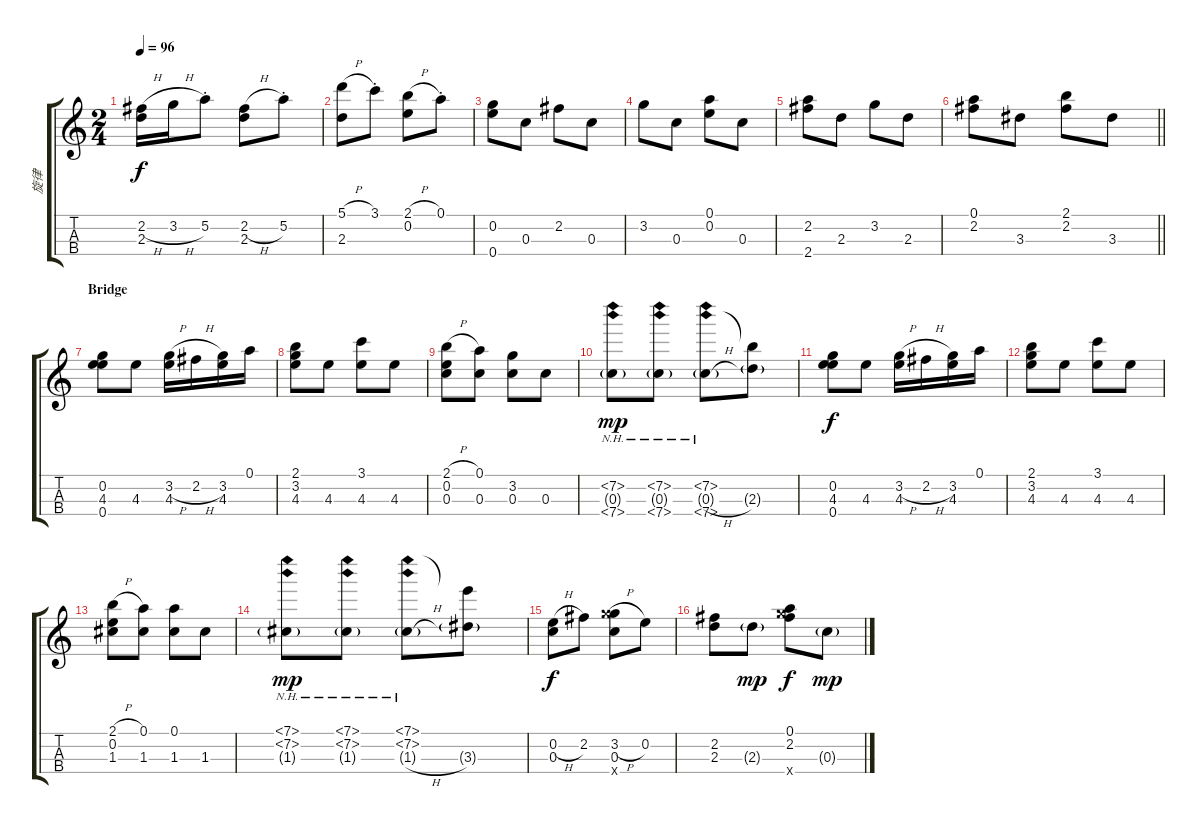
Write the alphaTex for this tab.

\track ("旋律" "旋律") {instrument acousticguitarnylon}
\staff {score tabs}
\tuning (A4 E4 C4 G4) {hide}
\ts (2 4)
\tempo 96
\clef g2
\ks c
(2.2{h} 2.3).16{dy f} 3.2{h}.16 5.2{st}.8 (2.2{h} 2.3).8 5.2{st}.8 |
(5.1{h} 2.3).8 3.1{st}.8 (2.1{h} 0.2).8 0.1{st}.8 |
(0.2 0.4).8 0.3.8 2.2.8 0.3.8 |
3.2.8 0.3.8 (0.1 0.2).8 0.3.8 |
(2.2 2.4).8 2.3.8 3.2.8 2.3.8 |
\barLineRight lightlight
(0.1 2.2).8 3.3.8 (2.1 2.2).8 3.3.8 |
\section ("" "Bridge")
(0.2 4.3 0.4).8 4.3.8 (3.2{h} 4.3).16 2.2{h}.16 (3.2 4.3).16 0.1.16 |
(2.1 3.2 4.3).8 4.3.8 (3.1 4.3).8 4.3.8 |
(2.1{h} 0.2 0.3).8 (0.1 0.3).8 (3.2 0.3).8 0.3.8 |
(7.2{nh} 0.3{g} 7.4{nh}).8{dy mp} (7.2{nh} 0.3{g} 7.4{nh}).8 (7.2{nh} 0.3{h g} 7.4{nh}).8 (7.2{t} 2.3{g}).8 |
(0.2 4.3 0.4).8{dy f} 4.3.8 (3.2{h} 4.3).16 2.2{h}.16 (3.2 4.3).16 0.1.16 |
(2.1 3.2 4.3).8 4.3.8 (3.1 4.3).8 4.3.8 |
(2.1{h} 0.2 1.3).8 (0.1 1.3).8 (0.1 1.3).8 1.3.8 |
(7.1{nh} 7.2{nh} 1.3{g}).8{dy mp} (7.1{nh} 7.2{nh} 1.3{g}).8 (7.1{nh} 7.2{nh} 1.3{h g}).8 (7.1{t} 3.3{g}).8 |
(0.2{h} 0.3).8{dy f} 2.2.8 (3.2{h} 0.3 0.4{x}).8 0.2.8 |
(2.2 2.3).8 2.3{g}.8{dy mp} (0.1 2.2 0.4{x}).8{dy f} 0.3{g}.8{dy mp}
